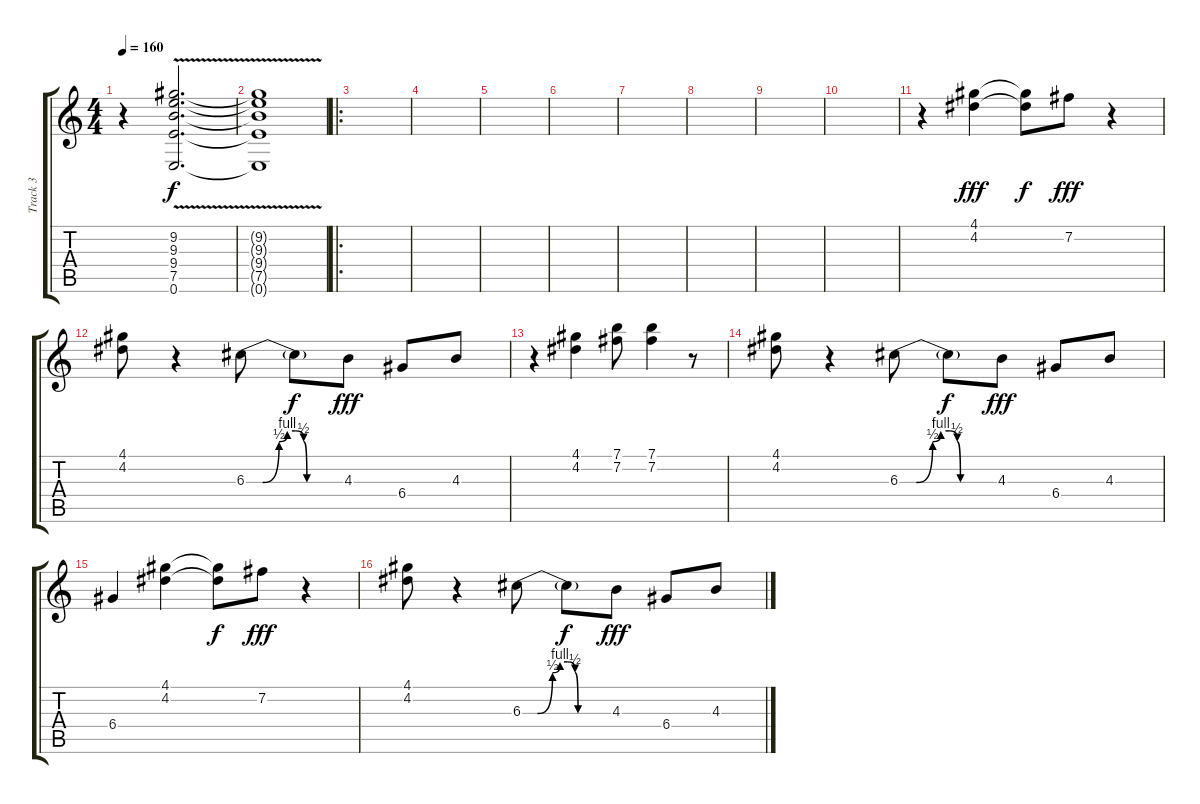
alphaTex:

\track ("Track 3" "Track 3") {instrument distortionguitar}
\staff {score tabs}
\tuning (E4 B3 G3 D3 A2 E2) {hide}
\ts (4 4)
\tempo 160
\clef g2
\ks c
r.4{dy f} (9.2{v} 9.3{v} 9.4{v} 7.5{v} 0.6{v}).2{d} |
(9.2{t} 9.3{t} 9.4{t} 7.5{t} 0.6{t}).1 |
\ro
|
|
|
|
|
|
|
|
r.4 (4.1 4.2).4{dy fff} (4.1{t} 4.2{t}).8{dy f} 7.2.8{dy fff} r.4 |
(4.1 4.2).8 r.4 6.3{be (custom 0 0 10 0 20 2 25 4 30 4 35 2 37 0 60 0)}.8 6.3{t}.8{dy f} 4.3.8{dy fff} 6.4.8 4.3.8 |
r.4 (4.1 4.2).4 (7.1 7.2).8 (7.1 7.2).4 r.8 |
(4.1 4.2).8 r.4 6.3{be (custom 0 0 10 0 20 2 25 4 30 4 35 2 37 0 60 0)}.8 6.3{t}.8{dy f} 4.3.8{dy fff} 6.4.8 4.3.8 |
6.4.4 (4.1 4.2).4 (4.1{t} 4.2{t}).8{dy f} 7.2.8{dy fff} r.4 |
(4.1 4.2).8 r.4 6.3{be (custom 0 0 10 0 20 2 25 4 30 4 35 2 37 0 60 0)}.8 6.3{t}.8{dy f} 4.3.8{dy fff} 6.4.8 4.3.8
